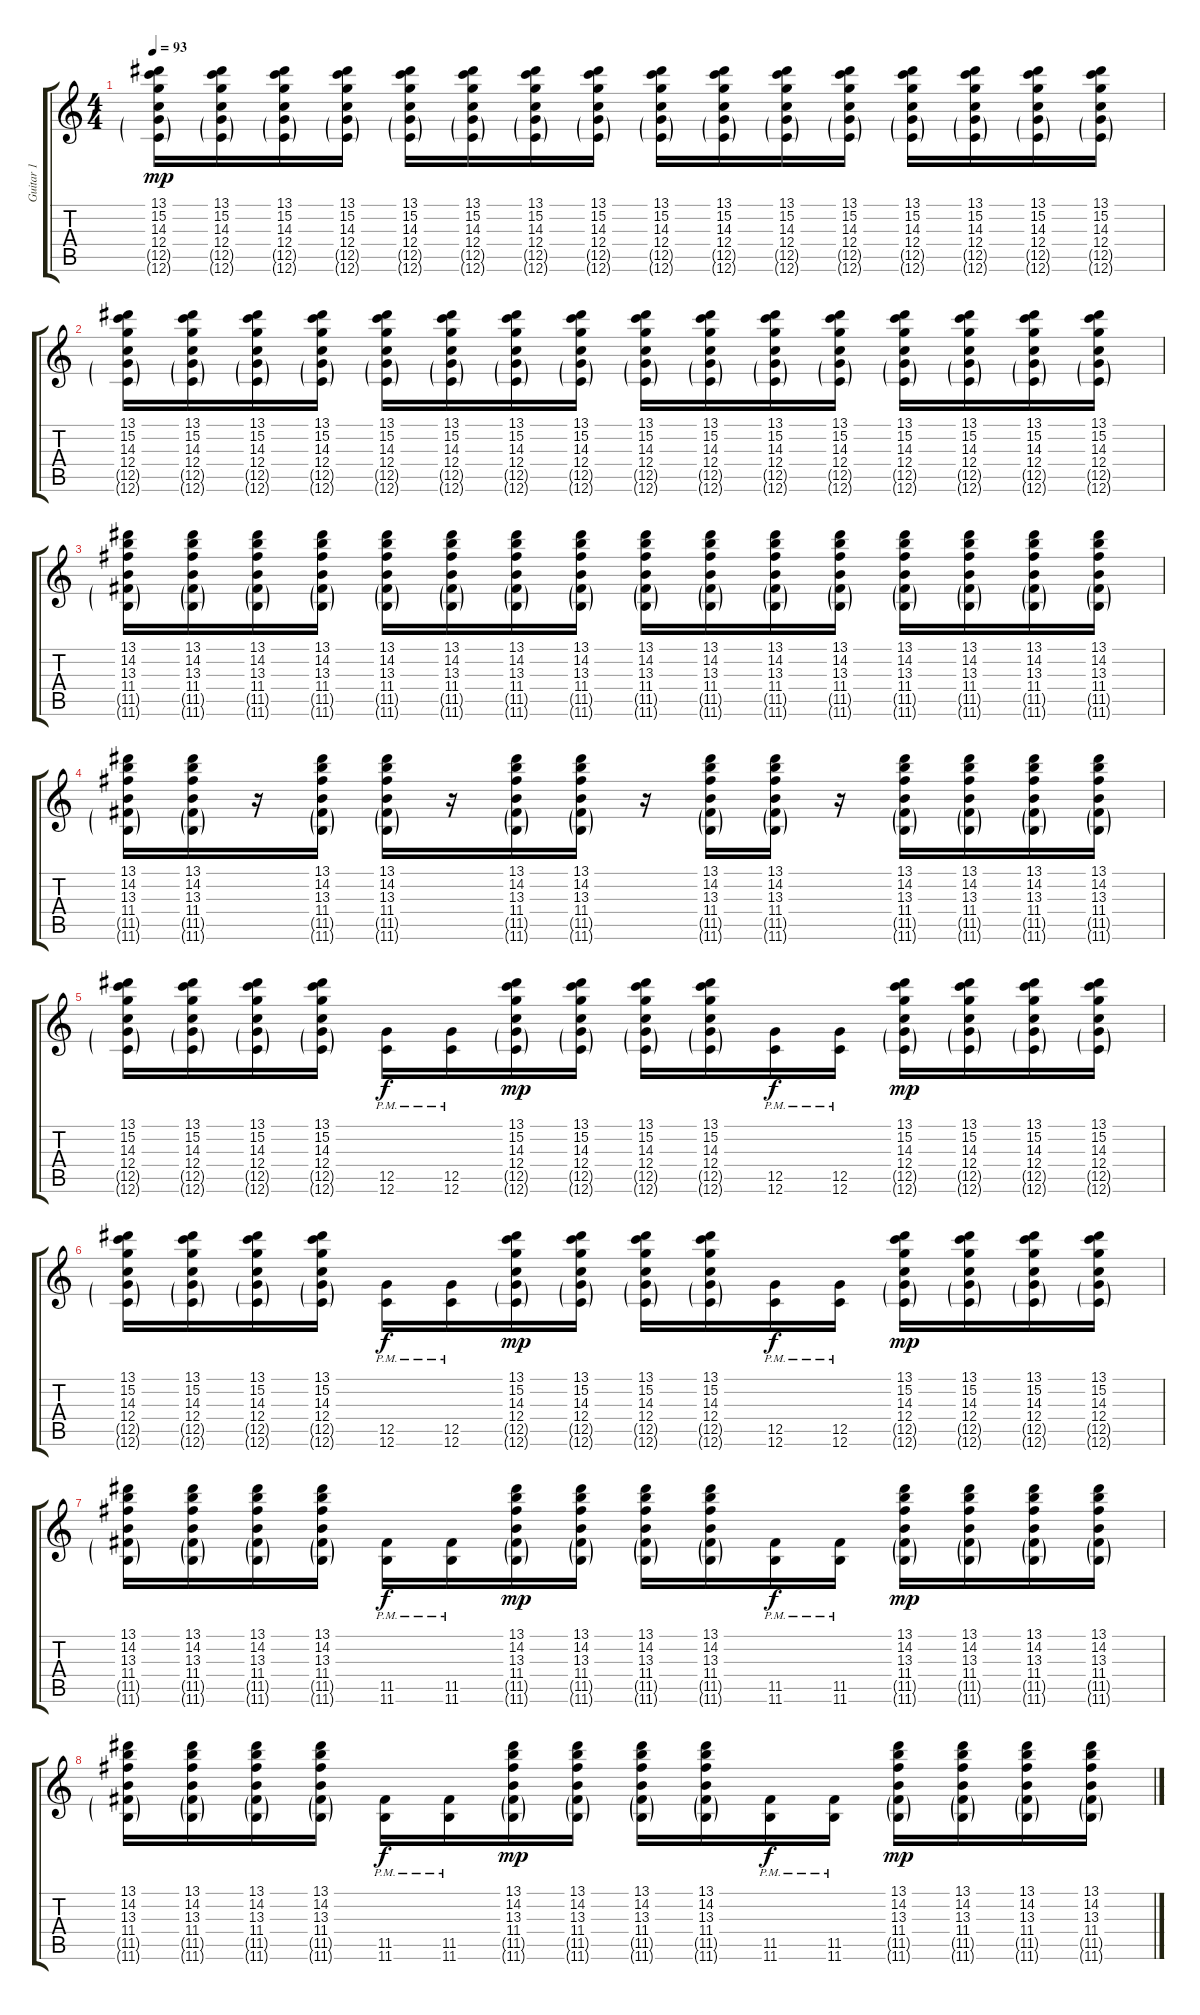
\track ("Guitar 1" "Guitar 1") {instrument electricguitarjazz}
\staff {score tabs}
\tuning (D4 A3 F3 C3 G2 C2) {hide}
\ts (4 4)
\tempo 93
\clef g2
\ks c
(13.1 15.2 14.3 12.4 12.5{g} 12.6{g}).16{dy mp} (13.1 15.2 14.3 12.4 12.5{g} 12.6{g}).16 (13.1 15.2 14.3 12.4 12.5{g} 12.6{g}).16 (13.1 15.2 14.3 12.4 12.5{g} 12.6{g}).16 (13.1 15.2 14.3 12.4 12.5{g} 12.6{g}).16 (13.1 15.2 14.3 12.4 12.5{g} 12.6{g}).16 (13.1 15.2 14.3 12.4 12.5{g} 12.6{g}).16 (13.1 15.2 14.3 12.4 12.5{g} 12.6{g}).16 (13.1 15.2 14.3 12.4 12.5{g} 12.6{g}).16 (13.1 15.2 14.3 12.4 12.5{g} 12.6{g}).16 (13.1 15.2 14.3 12.4 12.5{g} 12.6{g}).16 (13.1 15.2 14.3 12.4 12.5{g} 12.6{g}).16 (13.1 15.2 14.3 12.4 12.5{g} 12.6{g}).16 (13.1 15.2 14.3 12.4 12.5{g} 12.6{g}).16 (13.1 15.2 14.3 12.4 12.5{g} 12.6{g}).16 (13.1 15.2 14.3 12.4 12.5{g} 12.6{g}).16 |
(13.1 15.2 14.3 12.4 12.5{g} 12.6{g}).16 (13.1 15.2 14.3 12.4 12.5{g} 12.6{g}).16 (13.1 15.2 14.3 12.4 12.5{g} 12.6{g}).16 (13.1 15.2 14.3 12.4 12.5{g} 12.6{g}).16 (13.1 15.2 14.3 12.4 12.5{g} 12.6{g}).16 (13.1 15.2 14.3 12.4 12.5{g} 12.6{g}).16 (13.1 15.2 14.3 12.4 12.5{g} 12.6{g}).16 (13.1 15.2 14.3 12.4 12.5{g} 12.6{g}).16 (13.1 15.2 14.3 12.4 12.5{g} 12.6{g}).16 (13.1 15.2 14.3 12.4 12.5{g} 12.6{g}).16 (13.1 15.2 14.3 12.4 12.5{g} 12.6{g}).16 (13.1 15.2 14.3 12.4 12.5{g} 12.6{g}).16 (13.1 15.2 14.3 12.4 12.5{g} 12.6{g}).16 (13.1 15.2 14.3 12.4 12.5{g} 12.6{g}).16 (13.1 15.2 14.3 12.4 12.5{g} 12.6{g}).16 (13.1 15.2 14.3 12.4 12.5{g} 12.6{g}).16 |
(13.1 14.2 13.3 11.4 11.5{g} 11.6{g}).16 (13.1 14.2 13.3 11.4 11.5{g} 11.6{g}).16 (13.1 14.2 13.3 11.4 11.5{g} 11.6{g}).16 (13.1 14.2 13.3 11.4 11.5{g} 11.6{g}).16 (13.1 14.2 13.3 11.4 11.5{g} 11.6{g}).16 (13.1 14.2 13.3 11.4 11.5{g} 11.6{g}).16 (13.1 14.2 13.3 11.4 11.5{g} 11.6{g}).16 (13.1 14.2 13.3 11.4 11.5{g} 11.6{g}).16 (13.1 14.2 13.3 11.4 11.5{g} 11.6{g}).16 (13.1 14.2 13.3 11.4 11.5{g} 11.6{g}).16 (13.1 14.2 13.3 11.4 11.5{g} 11.6{g}).16 (13.1 14.2 13.3 11.4 11.5{g} 11.6{g}).16 (13.1 14.2 13.3 11.4 11.5{g} 11.6{g}).16 (13.1 14.2 13.3 11.4 11.5{g} 11.6{g}).16 (13.1 14.2 13.3 11.4 11.5{g} 11.6{g}).16 (13.1 14.2 13.3 11.4 11.5{g} 11.6{g}).16 |
(13.1 14.2 13.3 11.4 11.5{g} 11.6{g}).16 (13.1 14.2 13.3 11.4 11.5{g} 11.6{g}).16 r.16 (13.1 14.2 13.3 11.4 11.5{g} 11.6{g}).16 (13.1 14.2 13.3 11.4 11.5{g} 11.6{g}).16 r.16 (13.1 14.2 13.3 11.4 11.5{g} 11.6{g}).16 (13.1 14.2 13.3 11.4 11.5{g} 11.6{g}).16 r.16 (13.1 14.2 13.3 11.4 11.5{g} 11.6{g}).16 (13.1 14.2 13.3 11.4 11.5{g} 11.6{g}).16 r.16 (13.1 14.2 13.3 11.4 11.5{g} 11.6{g}).16 (13.1 14.2 13.3 11.4 11.5{g} 11.6{g}).16 (13.1 14.2 13.3 11.4 11.5{g} 11.6{g}).16 (13.1 14.2 13.3 11.4 11.5{g} 11.6{g}).16 |
(13.1 15.2 14.3 12.4 12.5{g} 12.6{g}).16 (13.1 15.2 14.3 12.4 12.5{g} 12.6{g}).16 (13.1 15.2 14.3 12.4 12.5{g} 12.6{g}).16 (13.1 15.2 14.3 12.4 12.5{g} 12.6{g}).16 (12.5{pm} 12.6{pm}).16{dy f} (12.5{pm} 12.6{pm}).16 (13.1 15.2 14.3 12.4 12.5{g} 12.6{g}).16{dy mp} (13.1 15.2 14.3 12.4 12.5{g} 12.6{g}).16 (13.1 15.2 14.3 12.4 12.5{g} 12.6{g}).16 (13.1 15.2 14.3 12.4 12.5{g} 12.6{g}).16 (12.5{pm} 12.6{pm}).16{dy f} (12.5{pm} 12.6{pm}).16 (13.1 15.2 14.3 12.4 12.5{g} 12.6{g}).16{dy mp} (13.1 15.2 14.3 12.4 12.5{g} 12.6{g}).16 (13.1 15.2 14.3 12.4 12.5{g} 12.6{g}).16 (13.1 15.2 14.3 12.4 12.5{g} 12.6{g}).16 |
(13.1 15.2 14.3 12.4 12.5{g} 12.6{g}).16 (13.1 15.2 14.3 12.4 12.5{g} 12.6{g}).16 (13.1 15.2 14.3 12.4 12.5{g} 12.6{g}).16 (13.1 15.2 14.3 12.4 12.5{g} 12.6{g}).16 (12.5{pm} 12.6{pm}).16{dy f} (12.5{pm} 12.6{pm}).16 (13.1 15.2 14.3 12.4 12.5{g} 12.6{g}).16{dy mp} (13.1 15.2 14.3 12.4 12.5{g} 12.6{g}).16 (13.1 15.2 14.3 12.4 12.5{g} 12.6{g}).16 (13.1 15.2 14.3 12.4 12.5{g} 12.6{g}).16 (12.5{pm} 12.6{pm}).16{dy f} (12.5{pm} 12.6{pm}).16 (13.1 15.2 14.3 12.4 12.5{g} 12.6{g}).16{dy mp} (13.1 15.2 14.3 12.4 12.5{g} 12.6{g}).16 (13.1 15.2 14.3 12.4 12.5{g} 12.6{g}).16 (13.1 15.2 14.3 12.4 12.5{g} 12.6{g}).16 |
(13.1 14.2 13.3 11.4 11.5{g} 11.6{g}).16 (13.1 14.2 13.3 11.4 11.5{g} 11.6{g}).16 (13.1 14.2 13.3 11.4 11.5{g} 11.6{g}).16 (13.1 14.2 13.3 11.4 11.5{g} 11.6{g}).16 (11.5{pm} 11.6{pm}).16{dy f} (11.5{pm} 11.6{pm}).16 (13.1 14.2 13.3 11.4 11.5{g} 11.6{g}).16{dy mp} (13.1 14.2 13.3 11.4 11.5{g} 11.6{g}).16 (13.1 14.2 13.3 11.4 11.5{g} 11.6{g}).16 (13.1 14.2 13.3 11.4 11.5{g} 11.6{g}).16 (11.5{pm} 11.6{pm}).16{dy f} (11.5{pm} 11.6{pm}).16 (13.1 14.2 13.3 11.4 11.5{g} 11.6{g}).16{dy mp} (13.1 14.2 13.3 11.4 11.5{g} 11.6{g}).16 (13.1 14.2 13.3 11.4 11.5{g} 11.6{g}).16 (13.1 14.2 13.3 11.4 11.5{g} 11.6{g}).16 |
(13.1 14.2 13.3 11.4 11.5{g} 11.6{g}).16 (13.1 14.2 13.3 11.4 11.5{g} 11.6{g}).16 (13.1 14.2 13.3 11.4 11.5{g} 11.6{g}).16 (13.1 14.2 13.3 11.4 11.5{g} 11.6{g}).16 (11.5{pm} 11.6{pm}).16{dy f} (11.5{pm} 11.6{pm}).16 (13.1 14.2 13.3 11.4 11.5{g} 11.6{g}).16{dy mp} (13.1 14.2 13.3 11.4 11.5{g} 11.6{g}).16 (13.1 14.2 13.3 11.4 11.5{g} 11.6{g}).16 (13.1 14.2 13.3 11.4 11.5{g} 11.6{g}).16 (11.5{pm} 11.6{pm}).16{dy f} (11.5{pm} 11.6{pm}).16 (13.1 14.2 13.3 11.4 11.5{g} 11.6{g}).16{dy mp} (13.1 14.2 13.3 11.4 11.5{g} 11.6{g}).16 (13.1 14.2 13.3 11.4 11.5{g} 11.6{g}).16 (13.1 14.2 13.3 11.4 11.5{g} 11.6{g}).16
